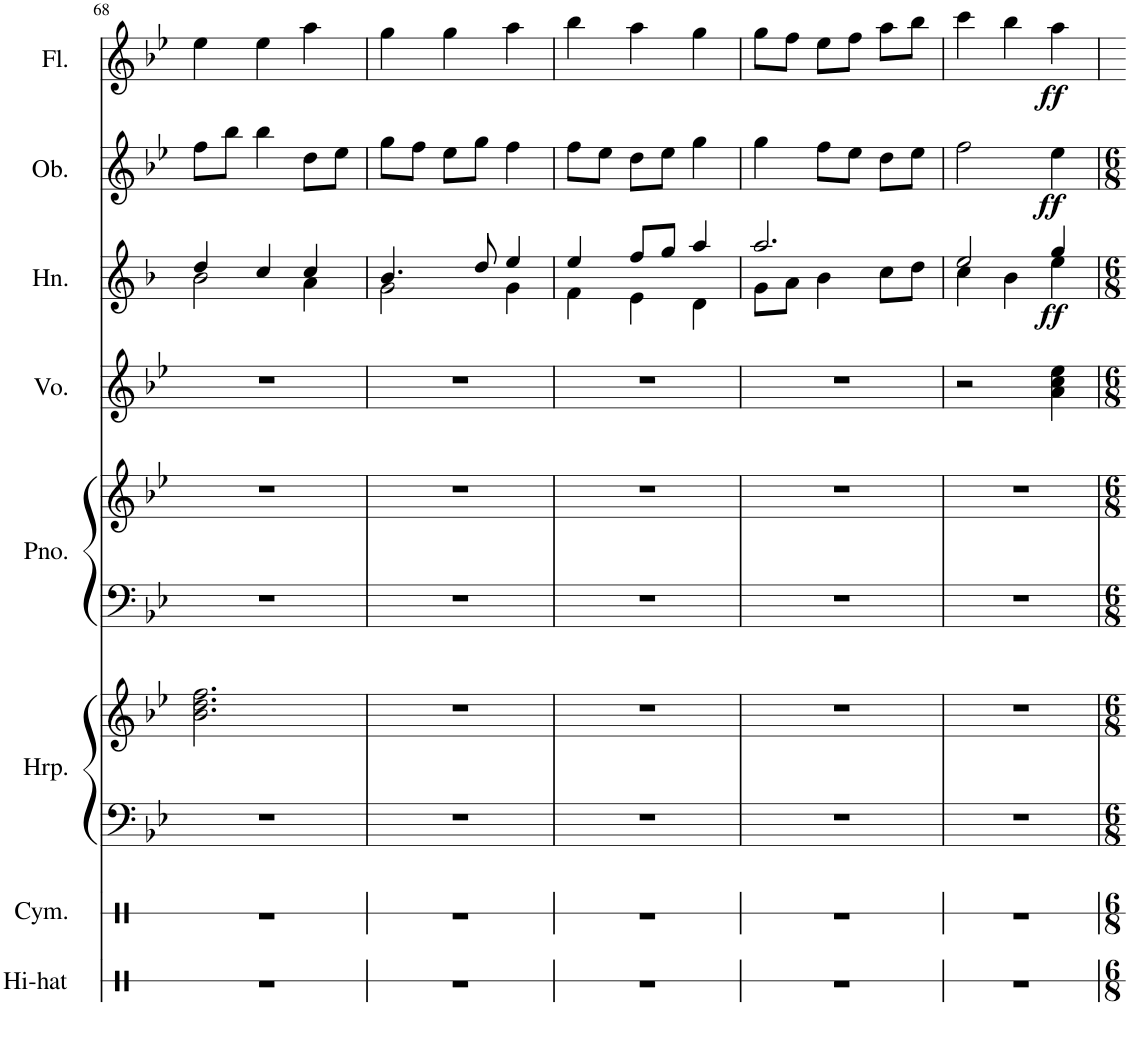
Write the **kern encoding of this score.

**kern	**kern	**kern	**kern	**kern	**kern	**kern	**kern	**dynam	**kern	**dynam	**kern	**dynam
*part8	*part7	*part6	*part6	*part5	*part5	*part4	*part3	*part3	*part2	*part2	*part1	*part1
*staff10	*staff9	*staff8	*staff7	*staff6	*staff5	*staff4	*staff3	*staff3	*staff2	*staff2	*staff1	*staff1
*I"Hi-hat	*I"Cymbal	*I"Harp	*	*I"Piano	*	*I"Voice	*I"Horn	*	*I"Oboe	*	*I"Flute	*
*I'Hi-hat	*I'Cym.	*I'Hrp.	*	*I'Pno.	*	*I'Vo.	*I'Hn.	*	*I'Ob.	*	*I'Fl.	*
!!LO:PB:g=z
*clefX	*clefX	*clefF4	*clefG2	*clefF4	*clefG2	*clefG2	*clefG2	*	*clefG2	*	*clefG2	*
*	*	*	*	*	*	*	*Trd4c7	*	*	*	*	*
*k[]	*k[]	*k[b-e-]	*k[b-e-]	*k[b-e-]	*k[b-e-]	*k[b-e-]	*k[b-]	*	*k[b-e-]	*	*k[b-e-]	*
*M3/4	*M3/4	*M3/4	*M3/4	*M3/4	*M3/4	*M3/4	*M3/4	*	*M3/4	*	*M3/4	*
=68	=68	=68	=68	=68	=68	=68	=68	=68	=68	=68	=68	=68
*	*	*	*	*	*	*	*^	*	*	*	*	*
2.r	2.r	2.r	2.b-\ 2.dd\ 2.ff\	2.r	2.r	2.r	4dd/	2b-\	.	8ff\L	.	4ee-\	.
.	.	.	.	.	.	.	.	.	.	8bb-\J	.	.	.
.	.	.	.	.	.	.	4cc/	.	.	4bb-\	.	4ee-\	.
.	.	.	.	.	.	.	4cc/	4a\	.	8dd\L	.	4aa\	.
.	.	.	.	.	.	.	.	.	.	8ee-\J	.	.	.
=69	=69	=69	=69	=69	=69	=69	=69	=69	=69	=69	=69	=69	=69
2.r	2.r	2.r	2.r	2.r	2.r	2.r	4.b-/	2g\	.	8gg\L	.	4gg\	.
.	.	.	.	.	.	.	.	.	.	8ff\J	.	.	.
.	.	.	.	.	.	.	.	.	.	8ee-\L	.	4gg\	.
.	.	.	.	.	.	.	8dd/	.	.	8gg\J	.	.	.
.	.	.	.	.	.	.	4ee/	4g\	.	4ff\	.	4aa\	.
=70	=70	=70	=70	=70	=70	=70	=70	=70	=70	=70	=70	=70	=70
2.r	2.r	2.r	2.r	2.r	2.r	2.r	4ee/	4f\	.	8ff\L	.	4bb-\	.
.	.	.	.	.	.	.	.	.	.	8ee-\J	.	.	.
.	.	.	.	.	.	.	8ff/L	4e\	.	8dd\L	.	4aa\	.
.	.	.	.	.	.	.	8gg/J	.	.	8ee-\J	.	.	.
.	.	.	.	.	.	.	4aa/	4d\	.	4gg\	.	4gg\	.
=71	=71	=71	=71	=71	=71	=71	=71	=71	=71	=71	=71	=71	=71
2.r	2.r	2.r	2.r	2.r	2.r	2.r	2.aa/	8g\L	.	4gg\	.	8gg\L	.
.	.	.	.	.	.	.	.	8a\J	.	.	.	8ff\J	.
.	.	.	.	.	.	.	.	4b-\	.	8ff\L	.	8ee-\L	.
.	.	.	.	.	.	.	.	.	.	8ee-\J	.	8ff\J	.
.	.	.	.	.	.	.	.	8cc\L	.	8dd\L	.	8aa\L	.
.	.	.	.	.	.	.	.	8dd\J	.	8ee-\J	.	8bb-\J	.
=72	=72	=72	=72	=72	=72	=72	=72	=72	=72	=72	=72	=72	=72
2.r	2.r	2.r	2.r	2.r	2.r	2r	2ee/	4cc\	.	2ff\	.	4ccc\	.
.	.	.	.	.	.	.	.	4b-\	.	.	.	4bb-\	.
!	!	!	!	!	!	!	!	!	!LO:DY:b	!	!LO:DY:b	!	!LO:DY:b
.	.	.	.	.	.	4a\ 4cc\ 4ee-\	4gg/	4ee\	ff	4ee-\	ff	4aa\	ff
*	*	*	*	*	*	*	*v	*v	*	*	*	*	*
=	=	=	=	=	=	=	=	=	=	=	=	=
*-	*-	*-	*-	*-	*-	*-	*-	*-	*-	*-	*-	*-
